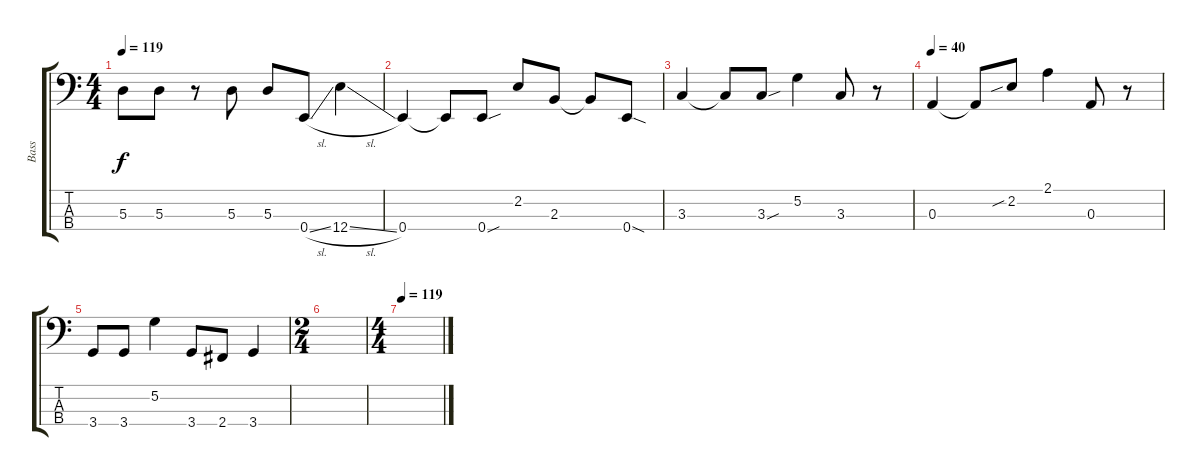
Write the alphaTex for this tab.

\track ("Bass" "Bass") {instrument electricbassfinger}
\staff {score tabs}
\tuning (G2 D2 A1 E1) {hide}
\ts (4 4)
\tempo 119
\clef f4
\ks c
5.3.8{dy f} 5.3.8 r.8 5.3.8 5.3.8 0.4{sl}.8 12.4{sl}.4 |
0.4.4 0.4{t}.8 0.4{sou}.8 2.2.8 2.3.8 2.3{t}.8 0.4{sod}.8 |
3.3.4 3.3{t}.8 3.3{sou}.8 5.2.4 3.3.8 r.8 |
\tempo 40
0.3.4 0.3{t}.8 2.2{sib}.8 2.1.4 0.3.8 r.8 |
3.4.8 3.4.8 5.2.4 3.4.8 2.4.8 3.4.4 |
\ts (2 4)
|
\ts (4 4)
\tempo 119
